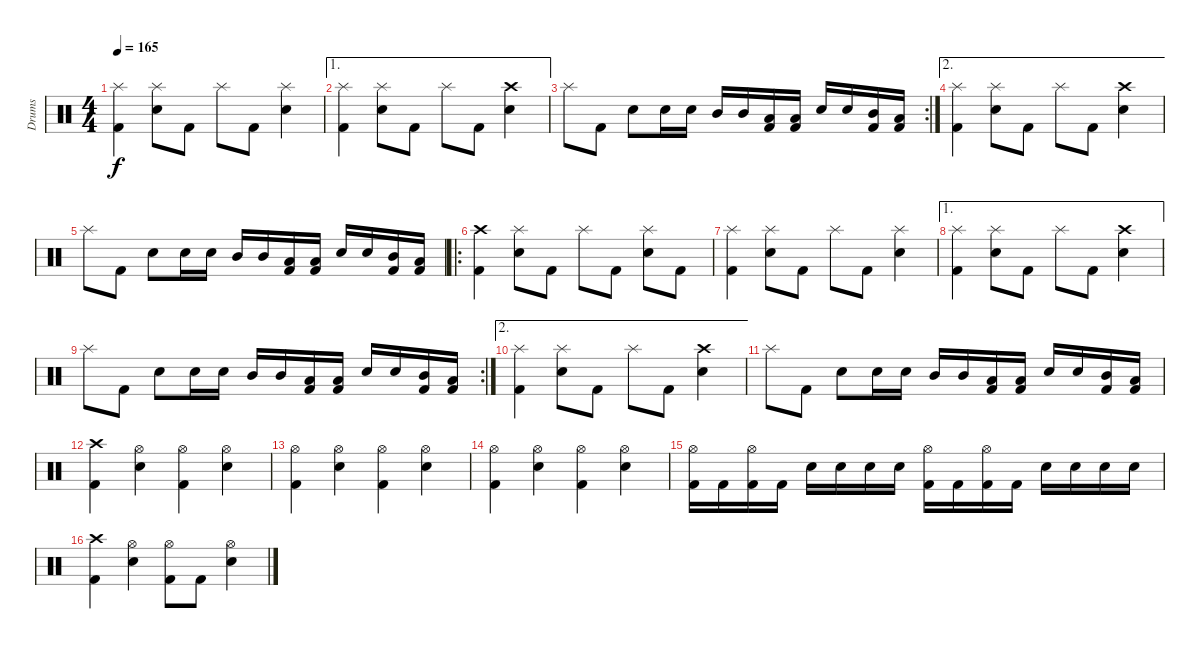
\track ("Drums" "Drums") {instrument percussion}
\staff {score}
\articulation defaults
\ts (4 4)
\tempo 165
\clef neutral
\ks c
("Splash (hit)" "Kick (hit) 2").4{dy f} ("Splash (hit)" "Electric Snare (hit)").8 "Kick (hit) 2".8 "Splash (hit)".8 "Kick (hit) 2".8 ("Splash (hit)" "Electric Snare (hit)").4 |
\ae 1
("Splash (hit)" "Kick (hit) 2").4 ("Splash (hit)" "Electric Snare (hit)").8 "Kick (hit) 2".8 "Splash (hit)".8 "Kick (hit) 2".8 ("Crash high (hit)" "Electric Snare (hit)").4 |
\rc 2 "Splash (hit)".8 "Kick (hit) 2".8 "Electric Snare (hit)".8 "Electric Snare (hit)".16 "Electric Snare (hit)".16 "Mid Tom (hit)".16 "Mid Tom (hit)".16
("Low Tom (hit)" "Kick (hit) 2").16 ("Low Tom (hit)" "Kick (hit) 2").16 "Electric Snare (hit)".16 "Electric Snare (hit)".16 ("Mid Tom (hit)" "Kick (hit) 2").16 ("Low Tom (hit)" "Kick (hit) 2").16 |
\ae 2
("Splash (hit)" "Kick (hit) 2").4 ("Splash (hit)" "Electric Snare (hit)").8 "Kick (hit) 2".8 "Splash (hit)".8 "Kick (hit) 2".8 ("Crash high (hit)" "Electric Snare (hit)").4 |
"Splash (hit)".8 "Kick (hit) 2".8 "Electric Snare (hit)".8 "Electric Snare (hit)".16 "Electric Snare (hit)".16 "Mid Tom (hit)".16 "Mid Tom (hit)".16 ("Low Tom (hit)" "Kick (hit) 2").16 ("Low Tom (hit)" "Kick (hit) 2").16 "Electric Snare (hit)".16 "Electric Snare (hit)".16 ("Mid Tom (hit)" "Kick (hit) 2").16 ("Low Tom (hit)" "Kick (hit) 2").16 |
\ro
("Crash high (hit)" "Kick (hit) 2").4 ("Splash (hit)" "Electric Snare (hit)").8 "Kick (hit) 2".8 "Splash (hit)".8 "Kick (hit) 2".8 ("Splash (hit)" "Electric Snare (hit)").8 "Kick (hit) 2".8 |
("Splash (hit)" "Kick (hit) 2").4 ("Splash (hit)" "Electric Snare (hit)").8 "Kick (hit) 2".8 "Splash (hit)".8 "Kick (hit) 2".8 ("Splash (hit)" "Electric Snare (hit)").4 |
\ae 1
("Splash (hit)" "Kick (hit) 2").4 ("Splash (hit)" "Electric Snare (hit)").8 "Kick (hit) 2".8 "Splash (hit)".8 "Kick (hit) 2".8 ("Crash high (hit)" "Electric Snare (hit)").4 |
\rc 2 "Splash (hit)".8 "Kick (hit) 2".8 "Electric Snare (hit)".8 "Electric Snare (hit)".16 "Electric Snare (hit)".16 "Mid Tom (hit)".16 "Mid Tom (hit)".16
("Low Tom (hit)" "Kick (hit) 2").16 ("Low Tom (hit)" "Kick (hit) 2").16 "Electric Snare (hit)".16 "Electric Snare (hit)".16 ("Mid Tom (hit)" "Kick (hit) 2").16 ("Low Tom (hit)" "Kick (hit) 2").16 |
\ae 2
("Splash (hit)" "Kick (hit) 2").4 ("Splash (hit)" "Electric Snare (hit)").8 "Kick (hit) 2".8 "Splash (hit)".8 "Kick (hit) 2".8 ("Crash high (hit)" "Electric Snare (hit)").4 |
"Splash (hit)".8 "Kick (hit) 2".8 "Electric Snare (hit)".8 "Electric Snare (hit)".16 "Electric Snare (hit)".16 "Mid Tom (hit)".16 "Mid Tom (hit)".16 ("Low Tom (hit)" "Kick (hit) 2").16 ("Low Tom (hit)" "Kick (hit) 2").16 "Electric Snare (hit)".16 "Electric Snare (hit)".16 ("Mid Tom (hit)" "Kick (hit) 2").16 ("Low Tom (hit)" "Kick (hit) 2").16 |
("Crash high (hit)" "Kick (hit) 2").4 ("Hi-Hat (open)" "Electric Snare (hit)").4 ("Hi-Hat (open)" "Kick (hit) 2").4 ("Hi-Hat (open)" "Electric Snare (hit)").4 |
("Hi-Hat (open)" "Kick (hit) 2").4 ("Hi-Hat (open)" "Electric Snare (hit)").4 ("Hi-Hat (open)" "Kick (hit) 2").4 ("Hi-Hat (open)" "Electric Snare (hit)").4 |
("Hi-Hat (open)" "Kick (hit) 2").4 ("Hi-Hat (open)" "Electric Snare (hit)").4 ("Hi-Hat (open)" "Kick (hit) 2").4 ("Hi-Hat (open)" "Electric Snare (hit)").4 |
("Hi-Hat (open)" "Kick (hit) 2").16 "Kick (hit) 2".16 ("Hi-Hat (open)" "Kick (hit) 2").16 "Kick (hit) 2".16 "Electric Snare (hit)".16 "Electric Snare (hit)".16 "Electric Snare (hit)".16 "Electric Snare (hit)".16 ("Hi-Hat (open)" "Kick (hit) 2").16 "Kick (hit) 2".16 ("Hi-Hat (open)" "Kick (hit) 2").16 "Kick (hit) 2".16 "Electric Snare (hit)".16 "Electric Snare (hit)".16 "Electric Snare (hit)".16 "Electric Snare (hit)".16 |
("Crash high (hit)" "Kick (hit) 2").4 ("Hi-Hat (open)" "Electric Snare (hit)").4 ("Hi-Hat (open)" "Kick (hit) 2").8 "Kick (hit) 2".8 ("Hi-Hat (open)" "Electric Snare (hit)").4
